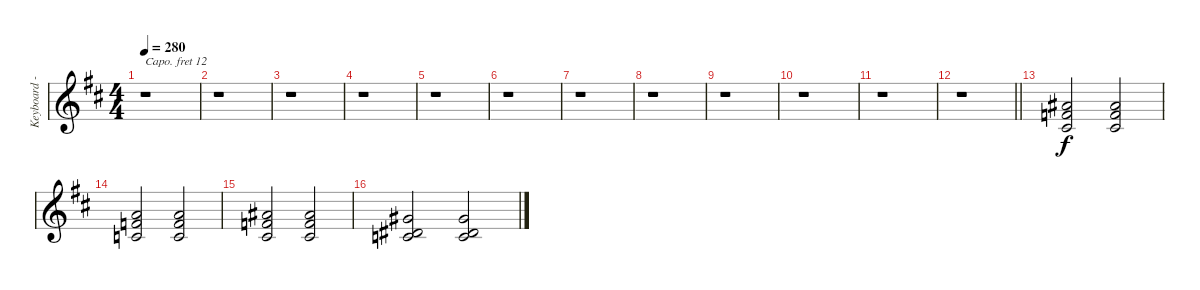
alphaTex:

\track ("Keyboard - Derek Sherinian" "Keyboard -") {instrument drawbarorgan}
\staff {score}
\capo 12
\tuning (Eb4 Bb3 Gb3 Db3 Ab2 Eb2) {hide}
\ts (4 4)
\tempo 280
\clef g2
\ks bminor
r.1{dy f} |
r.1 |
r.1 |
r.1 |
r.1 |
r.1 |
r.1 |
r.1 |
r.1 |
r.1 |
r.1 |
\barLineRight lightlight
r.1 |
(4.3 4.4 5.5).2 (4.3 4.4 5.5).2 |
(3.3 4.4 4.5).2 (3.3 4.4 4.5).2 |
(4.3 4.4 5.5).2 (4.3 4.4 5.5).2 |
(2.3 2.4 4.5).2 (2.3 2.4 4.5).2
